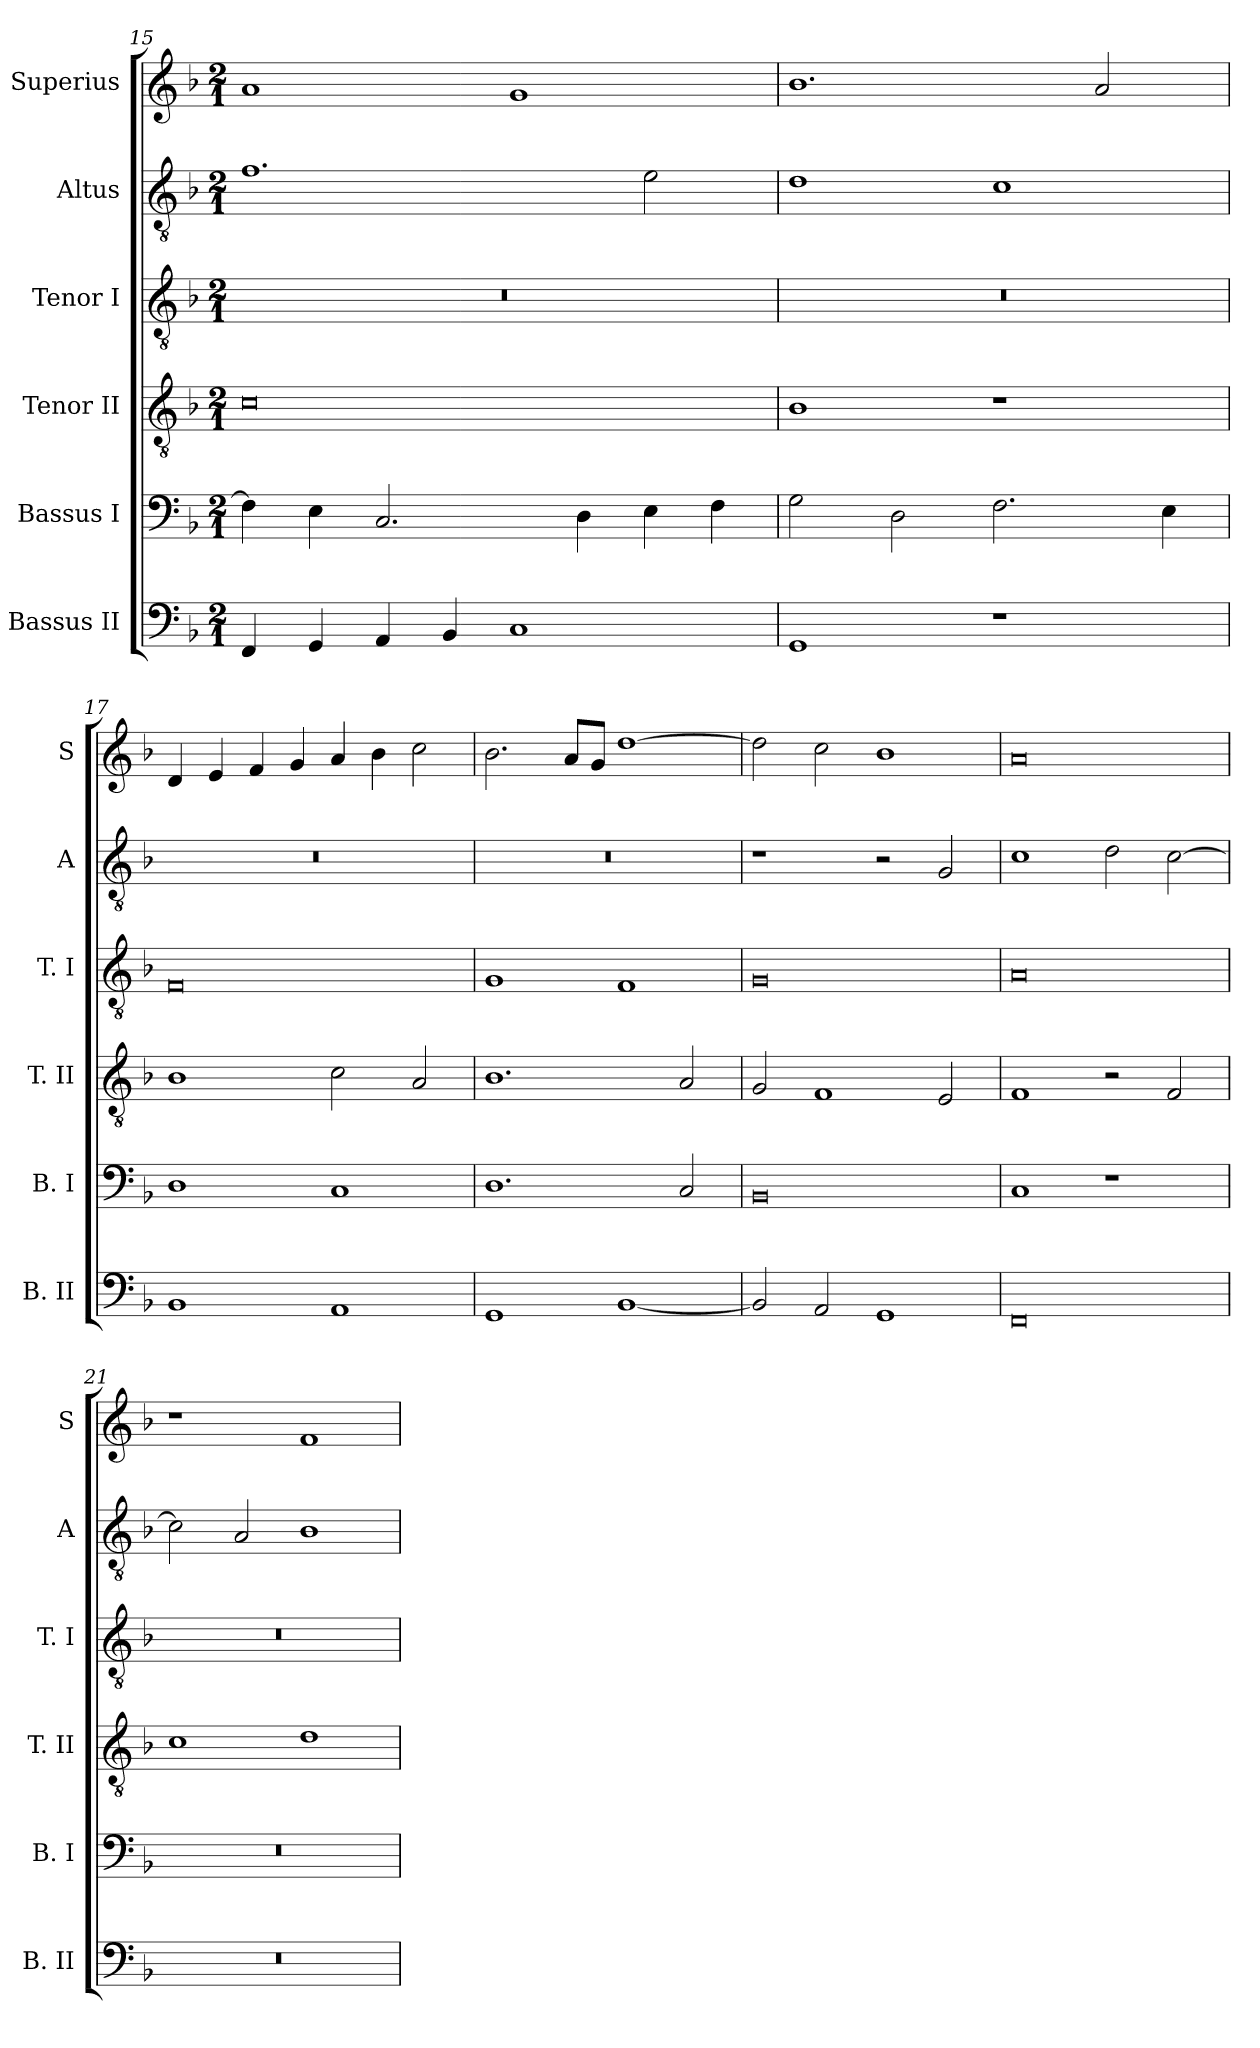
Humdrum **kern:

**kern	**kern	**kern	**kern	**kern	**kern
*part6	*part5	*part4	*part3	*part2	*part1
*staff6	*staff5	*staff4	*staff3	*staff2	*staff1
*I"Bassus II	*I"Bassus I	*I"Tenor II	*I"Tenor I	*I"Altus	*I"Superius
*I'B. II	*I'B. I	*I'T. II	*I'T. I	*I'A	*I'S
*clefF4	*clefF4	*clefGv2	*clefGv2	*clefGv2	*clefG2
*k[b-]	*k[b-]	*k[b-]	*k[b-]	*k[b-]	*k[b-]
*F:	*F:	*F:	*F:	*F:	*F:
*M2/1	*M2/1	*M2/1	*M2/1	*M2/1	*M2/1
=15	=15	=15	=15	=15	=15
4FF	4F]	0c	0r	1.f	1a
4GG	4E	.	.	.	.
4AA	2.C	.	.	.	.
4BB-	.	.	.	.	.
1C	.	.	.	.	1g
.	4D	.	.	.	.
.	4E	.	.	2e	.
.	4F	.	.	.	.
=16	=16	=16	=16	=16	=16
1GG	2G	1B-	0r	1d	1.b-
.	2D	.	.	.	.
1r	2.F	1r	.	1c	.
.	.	.	.	.	2a
.	4E	.	.	.	.
=17	=17	=17	=17	=17	=17
1BB-	1D	1B-	0F	0r	4d
.	.	.	.	.	4e
.	.	.	.	.	4f
.	.	.	.	.	4g
1AA	1C	2c	.	.	4a
.	.	.	.	.	4b-
.	.	2A	.	.	2cc
=18	=18	=18	=18	=18	=18
1GG	1.D	1.B-	1G	0r	2.b-
.	.	.	.	.	8aL
.	.	.	.	.	8gJ
[1BB-	.	.	1F	.	[1dd
.	2C	2A	.	.	.
=19	=19	=19	=19	=19	=19
2BB-]	0BB-	2G	0G	1r	2dd]
2AA	.	1F	.	.	2cc
1GG	.	.	.	2r	1b-
.	.	2E	.	2G	.
=20	=20	=20	=20	=20	=20
0FF	1C	1F	0A	1c	0a
.	1r	2r	.	2d	.
.	.	2F	.	[2c	.
=21	=21	=21	=21	=21	=21
0r	0r	1c	0r	2c]	1r
.	.	.	.	2A	.
.	.	1d	.	1B-	1f
=	=	=	=	=	=
*-	*-	*-	*-	*-	*-
